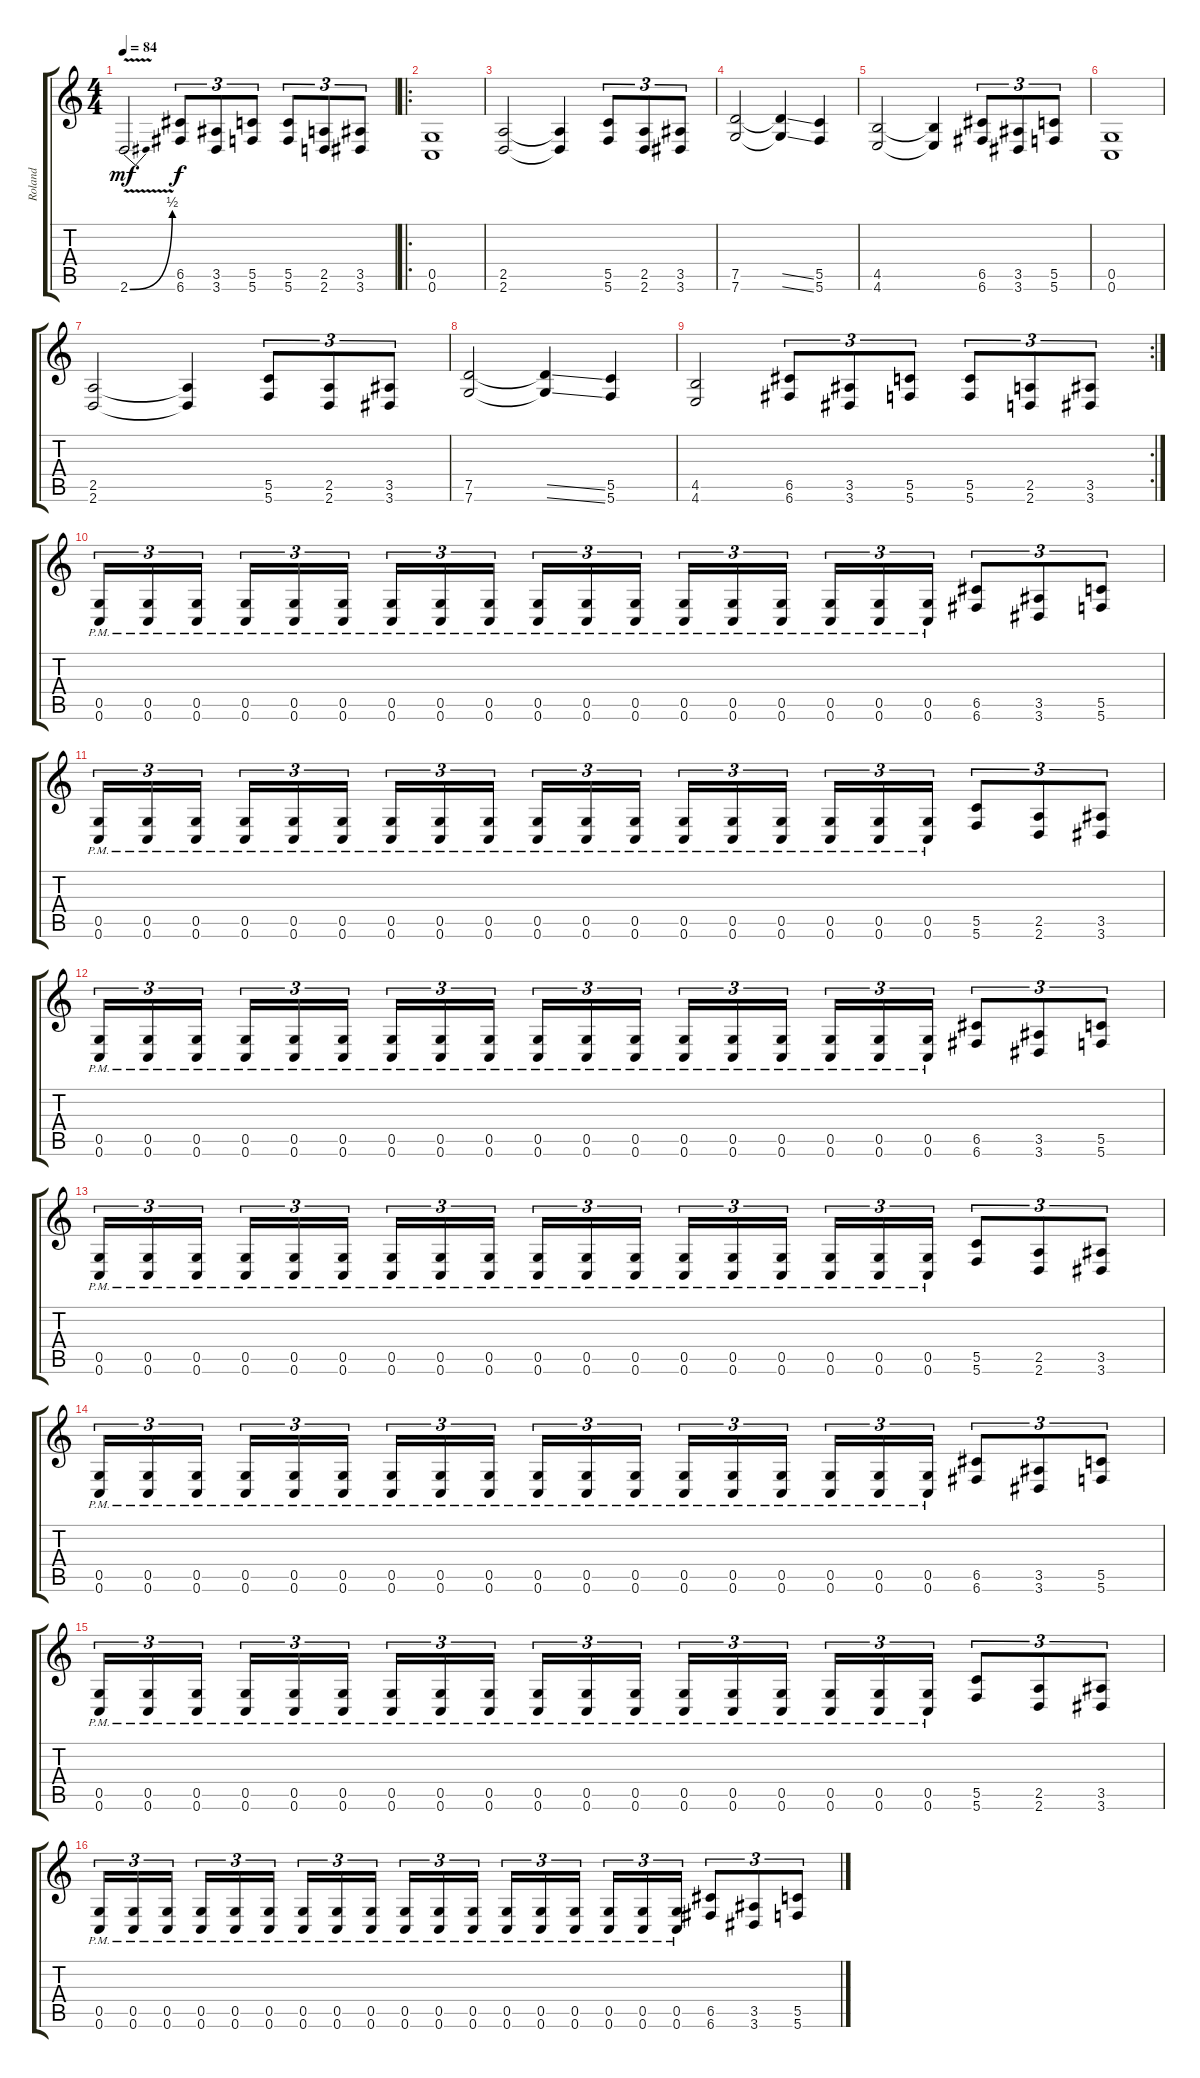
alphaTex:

\track ("Roland" "Roland") {instrument distortionguitar}
\staff {score tabs}
\tuning (D4 A3 F3 C3 G2 C2) {hide}
\ts (4 4)
\tempo 84
\clef g2
\ks c
2.6{be (bend 0 0 60 2) v}.2{dy mf} (6.5 6.6).8{tu (3 2) dy f} (3.5 3.6).8{tu (3 2)} (5.5 5.6).8{tu (3 2)} (5.5 5.6).8{tu (3 2)} (2.5 2.6).8{tu (3 2)} (3.5 3.6).8{tu (3 2)} |
\ro
(0.5 0.6).1 |
(2.5 2.6).2 (2.5{t} 2.6{t}).4 (5.5 5.6).8{tu (3 2)} (2.5 2.6).8{tu (3 2)} (3.5 3.6).8{tu (3 2)} |
(7.5 7.6).2 (7.5{ss t} 7.6{ss t}).4 (5.5 5.6).4 |
(4.5 4.6).2 (4.5{t} 4.6{t}).4 (6.5 6.6).8{tu (3 2)} (3.5 3.6).8{tu (3 2)} (5.5 5.6).8{tu (3 2)} |
(0.5 0.6).1 |
(2.5 2.6).2 (2.5{t} 2.6{t}).4 (5.5 5.6).8{tu (3 2)} (2.5 2.6).8{tu (3 2)} (3.5 3.6).8{tu (3 2)} |
(7.5 7.6).2 (7.5{ss t} 7.6{ss t}).4 (5.5 5.6).4 |
\rc 2
(4.5 4.6).2 (6.5 6.6).8{tu (3 2)} (3.5 3.6).8{tu (3 2)} (5.5 5.6).8{tu (3 2)} (5.5 5.6).8{tu (3 2)} (2.5 2.6).8{tu (3 2)} (3.5 3.6).8{tu (3 2)} |
(0.5{pm} 0.6{pm}).16{tu (3 2)} (0.5{pm} 0.6{pm}).16{tu (3 2)} (0.5{pm} 0.6{pm}).16{tu (3 2) beam splitsecondary} (0.5{pm} 0.6{pm}).16{tu (3 2)} (0.5{pm} 0.6{pm}).16{tu (3 2)} (0.5{pm} 0.6{pm}).16{tu (3 2)} (0.5{pm} 0.6{pm}).16{tu (3 2)} (0.5{pm} 0.6{pm}).16{tu (3 2)} (0.5{pm} 0.6{pm}).16{tu (3 2) beam splitsecondary} (0.5{pm} 0.6{pm}).16{tu (3 2)} (0.5{pm} 0.6{pm}).16{tu (3 2)} (0.5{pm} 0.6{pm}).16{tu (3 2)} (0.5{pm} 0.6{pm}).16{tu (3 2)} (0.5{pm} 0.6{pm}).16{tu (3 2)} (0.5{pm} 0.6{pm}).16{tu (3 2) beam splitsecondary} (0.5{pm} 0.6{pm}).16{tu (3 2)} (0.5{pm} 0.6{pm}).16{tu (3 2)} (0.5{pm} 0.6{pm}).16{tu (3 2)} (6.5 6.6).8{tu (3 2)} (3.5 3.6).8{tu (3 2)} (5.5 5.6).8{tu (3 2)} |
(0.5{pm} 0.6{pm}).16{tu (3 2)} (0.5{pm} 0.6{pm}).16{tu (3 2)} (0.5{pm} 0.6{pm}).16{tu (3 2) beam splitsecondary} (0.5{pm} 0.6{pm}).16{tu (3 2)} (0.5{pm} 0.6{pm}).16{tu (3 2)} (0.5{pm} 0.6{pm}).16{tu (3 2)} (0.5{pm} 0.6{pm}).16{tu (3 2)} (0.5{pm} 0.6{pm}).16{tu (3 2)} (0.5{pm} 0.6{pm}).16{tu (3 2) beam splitsecondary} (0.5{pm} 0.6{pm}).16{tu (3 2)} (0.5{pm} 0.6{pm}).16{tu (3 2)} (0.5{pm} 0.6{pm}).16{tu (3 2)} (0.5{pm} 0.6{pm}).16{tu (3 2)} (0.5{pm} 0.6{pm}).16{tu (3 2)} (0.5{pm} 0.6{pm}).16{tu (3 2) beam splitsecondary} (0.5{pm} 0.6{pm}).16{tu (3 2)} (0.5{pm} 0.6{pm}).16{tu (3 2)} (0.5{pm} 0.6{pm}).16{tu (3 2)} (5.5 5.6).8{tu (3 2)} (2.5 2.6).8{tu (3 2)} (3.5 3.6).8{tu (3 2)} |
(0.5{pm} 0.6{pm}).16{tu (3 2)} (0.5{pm} 0.6{pm}).16{tu (3 2)} (0.5{pm} 0.6{pm}).16{tu (3 2) beam splitsecondary} (0.5{pm} 0.6{pm}).16{tu (3 2)} (0.5{pm} 0.6{pm}).16{tu (3 2)} (0.5{pm} 0.6{pm}).16{tu (3 2)} (0.5{pm} 0.6{pm}).16{tu (3 2)} (0.5{pm} 0.6{pm}).16{tu (3 2)} (0.5{pm} 0.6{pm}).16{tu (3 2) beam splitsecondary} (0.5{pm} 0.6{pm}).16{tu (3 2)} (0.5{pm} 0.6{pm}).16{tu (3 2)} (0.5{pm} 0.6{pm}).16{tu (3 2)} (0.5{pm} 0.6{pm}).16{tu (3 2)} (0.5{pm} 0.6{pm}).16{tu (3 2)} (0.5{pm} 0.6{pm}).16{tu (3 2) beam splitsecondary} (0.5{pm} 0.6{pm}).16{tu (3 2)} (0.5{pm} 0.6{pm}).16{tu (3 2)} (0.5{pm} 0.6{pm}).16{tu (3 2)} (6.5 6.6).8{tu (3 2)} (3.5 3.6).8{tu (3 2)} (5.5 5.6).8{tu (3 2)} |
(0.5{pm} 0.6{pm}).16{tu (3 2)} (0.5{pm} 0.6{pm}).16{tu (3 2)} (0.5{pm} 0.6{pm}).16{tu (3 2) beam splitsecondary} (0.5{pm} 0.6{pm}).16{tu (3 2)} (0.5{pm} 0.6{pm}).16{tu (3 2)} (0.5{pm} 0.6{pm}).16{tu (3 2)} (0.5{pm} 0.6{pm}).16{tu (3 2)} (0.5{pm} 0.6{pm}).16{tu (3 2)} (0.5{pm} 0.6{pm}).16{tu (3 2) beam splitsecondary} (0.5{pm} 0.6{pm}).16{tu (3 2)} (0.5{pm} 0.6{pm}).16{tu (3 2)} (0.5{pm} 0.6{pm}).16{tu (3 2)} (0.5{pm} 0.6{pm}).16{tu (3 2)} (0.5{pm} 0.6{pm}).16{tu (3 2)} (0.5{pm} 0.6{pm}).16{tu (3 2) beam splitsecondary} (0.5{pm} 0.6{pm}).16{tu (3 2)} (0.5{pm} 0.6{pm}).16{tu (3 2)} (0.5{pm} 0.6{pm}).16{tu (3 2)} (5.5 5.6).8{tu (3 2)} (2.5 2.6).8{tu (3 2)} (3.5 3.6).8{tu (3 2)} |
(0.5{pm} 0.6{pm}).16{tu (3 2)} (0.5{pm} 0.6{pm}).16{tu (3 2)} (0.5{pm} 0.6{pm}).16{tu (3 2) beam splitsecondary} (0.5{pm} 0.6{pm}).16{tu (3 2)} (0.5{pm} 0.6{pm}).16{tu (3 2)} (0.5{pm} 0.6{pm}).16{tu (3 2)} (0.5{pm} 0.6{pm}).16{tu (3 2)} (0.5{pm} 0.6{pm}).16{tu (3 2)} (0.5{pm} 0.6{pm}).16{tu (3 2) beam splitsecondary} (0.5{pm} 0.6{pm}).16{tu (3 2)} (0.5{pm} 0.6{pm}).16{tu (3 2)} (0.5{pm} 0.6{pm}).16{tu (3 2)} (0.5{pm} 0.6{pm}).16{tu (3 2)} (0.5{pm} 0.6{pm}).16{tu (3 2)} (0.5{pm} 0.6{pm}).16{tu (3 2) beam splitsecondary} (0.5{pm} 0.6{pm}).16{tu (3 2)} (0.5{pm} 0.6{pm}).16{tu (3 2)} (0.5{pm} 0.6{pm}).16{tu (3 2)} (6.5 6.6).8{tu (3 2)} (3.5 3.6).8{tu (3 2)} (5.5 5.6).8{tu (3 2)} |
(0.5{pm} 0.6{pm}).16{tu (3 2)} (0.5{pm} 0.6{pm}).16{tu (3 2)} (0.5{pm} 0.6{pm}).16{tu (3 2) beam splitsecondary} (0.5{pm} 0.6{pm}).16{tu (3 2)} (0.5{pm} 0.6{pm}).16{tu (3 2)} (0.5{pm} 0.6{pm}).16{tu (3 2)} (0.5{pm} 0.6{pm}).16{tu (3 2)} (0.5{pm} 0.6{pm}).16{tu (3 2)} (0.5{pm} 0.6{pm}).16{tu (3 2) beam splitsecondary} (0.5{pm} 0.6{pm}).16{tu (3 2)} (0.5{pm} 0.6{pm}).16{tu (3 2)} (0.5{pm} 0.6{pm}).16{tu (3 2)} (0.5{pm} 0.6{pm}).16{tu (3 2)} (0.5{pm} 0.6{pm}).16{tu (3 2)} (0.5{pm} 0.6{pm}).16{tu (3 2) beam splitsecondary} (0.5{pm} 0.6{pm}).16{tu (3 2)} (0.5{pm} 0.6{pm}).16{tu (3 2)} (0.5{pm} 0.6{pm}).16{tu (3 2)} (5.5 5.6).8{tu (3 2)} (2.5 2.6).8{tu (3 2)} (3.5 3.6).8{tu (3 2)} |
(0.5{pm} 0.6{pm}).16{tu (3 2)} (0.5{pm} 0.6{pm}).16{tu (3 2)} (0.5{pm} 0.6{pm}).16{tu (3 2) beam splitsecondary} (0.5{pm} 0.6{pm}).16{tu (3 2)} (0.5{pm} 0.6{pm}).16{tu (3 2)} (0.5{pm} 0.6{pm}).16{tu (3 2)} (0.5{pm} 0.6{pm}).16{tu (3 2)} (0.5{pm} 0.6{pm}).16{tu (3 2)} (0.5{pm} 0.6{pm}).16{tu (3 2) beam splitsecondary} (0.5{pm} 0.6{pm}).16{tu (3 2)} (0.5{pm} 0.6{pm}).16{tu (3 2)} (0.5{pm} 0.6{pm}).16{tu (3 2)} (0.5{pm} 0.6{pm}).16{tu (3 2)} (0.5{pm} 0.6{pm}).16{tu (3 2)} (0.5{pm} 0.6{pm}).16{tu (3 2) beam splitsecondary} (0.5{pm} 0.6{pm}).16{tu (3 2)} (0.5{pm} 0.6{pm}).16{tu (3 2)} (0.5{pm} 0.6{pm}).16{tu (3 2)} (6.5 6.6).8{tu (3 2)} (3.5 3.6).8{tu (3 2)} (5.5 5.6).8{tu (3 2)}
